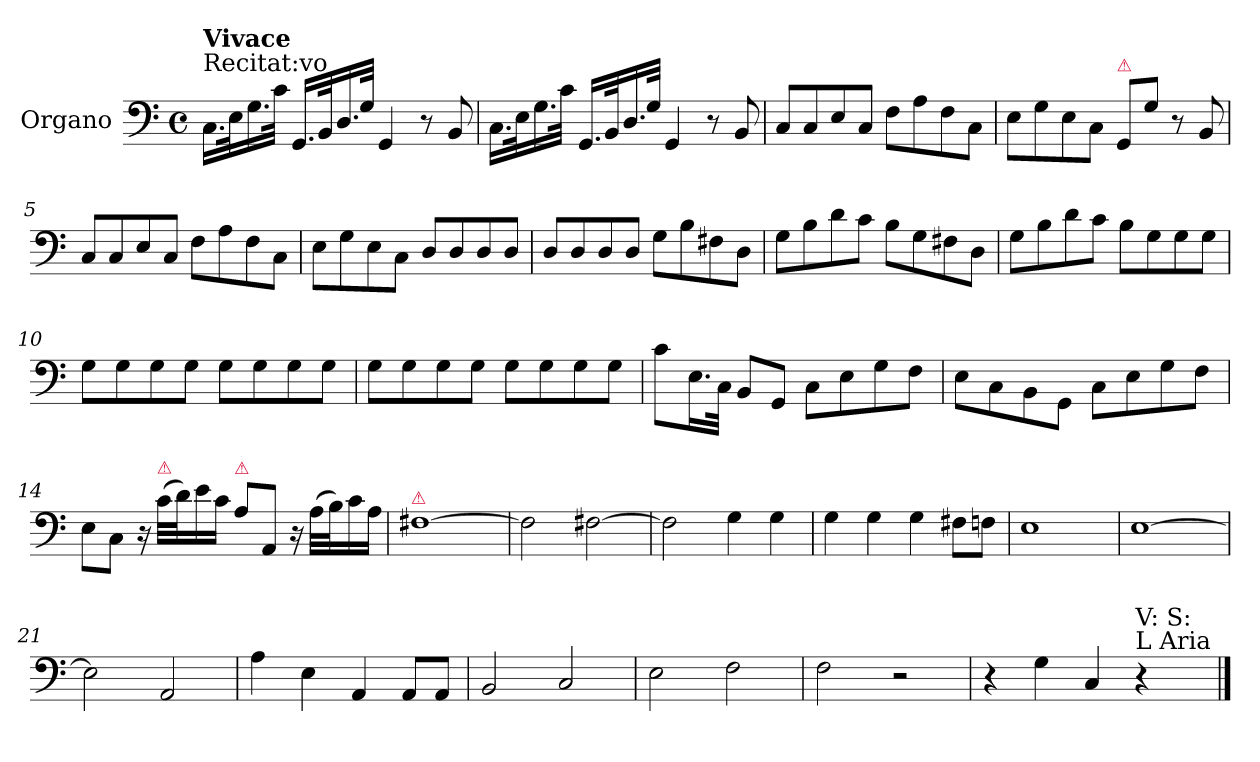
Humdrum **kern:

**kern	**dynam
*part1	*part1
*staff1	*staff1
*I"Organo	*
*clefF4	*
*k[]	*
*C:	*
*M4/4	*
*met(c)	*
=1	=1
!LO:TX:a:t=Recitat&colon;vo	!
!LO:TX:a:B:t=Vivace	!
16.C\LL	.
32E\K	.
16.G\	.
32c\JJk	.
16.GG/LL	.
32BB/K	.
16.D/	.
32G/JJk	.
4GG/	.
8r	.
8BB/	.
=2	=2
16.C\LL	.
32E\K	.
16.G\	.
32c\JJk	.
16.GG/LL	.
32BB/K	.
16.D/	.
32G/JJk	.
4GG/	.
8r	.
8BB/	.
=3	=3
8C/L	.
8C/	.
8E/	.
8C/J	.
8F\L	.
8A\	.
8F\	.
8C\J	.
=4	=4
8E\L	.
8G\	.
8E\	.
8C\J	.
!LO:TX:a:color=crimson:t=⚠	!
8GG/L	.
8G\J	.
8r	.
8BB/	.
=5	=5
8C/L	.
8C/	.
8E/	.
8C/J	.
8F\L	.
8A\	.
8F\	.
8C\J	.
=6	=6
8E\L	.
8G\	.
8E\	.
8C\J	.
!	!LO:DY:b
8D/L	pia&colon;
8D/	.
8D/	.
8D/J	.
=7	=7
8D/L	.
8D/	.
8D/	.
8D/J	.
!	!LO:DY:b
8G\L	for&colon;
8B\	.
8F#X\	.
8D\J	.
=8	=8
8G\L	.
8B\	.
8d\	.
8c\J	.
8B\L	.
8G\	.
8F#X\	.
8D\J	.
=9	=9
8G\L	.
8B\	.
8d\	.
8c\J	.
!	!LO:DY:b
8B\L	pia&colon;
8G\	.
8G\	.
8G\J	.
=10	=10
8G\L	.
8G\	.
8G\	.
8G\J	.
8G\L	.
8G\	.
8G\	.
8G\J	.
=11	=11
8G\L	.
8G\	.
8G\	.
8G\J	.
8G\L	.
8G\	.
8G\	.
8G\J	.
=12	=12
8c\L	.
16.E\L	.
32C\JJk	.
8BB/L	.
8GG/J	.
8C\L	.
8E\	.
8G\	.
8F\J	.
=13	=13
8E\L	.
8C\	.
8BB\	.
8GG\J	.
8C\L	.
8E\	.
8G\	.
8F\J	.
=14	=14
8E\L	.
8C\J	.
16r	.
!LO:TX:a:color=crimson:t=⚠	!
(32c\LLL	.
32d\J)	.
16e\	.
16c\JJ	.
!LO:TX:a:color=crimson:t=⚠	!
8A\L	.
8AA/J	.
16r	.
(32A\LLL	.
32B\J)	.
16c\	.
16A\JJ	.
=15	=15
!LO:TX:a:color=crimson:t=⚠	!
[1F#X	.
=16	=16
2F#\]	.
[2F#X\	.
=17	=17
2F#\]	.
4G\	.
4G\	.
=18	=18
4G\	.
4G\	.
4G\	.
8F#X\L	.
8Fn\J	.
=19	=19
1E	.
=20	=20
[1E	.
=21	=21
2E\]	.
2AA/	.
=22	=22
4A\	.
4E\	.
4AA/	.
8AA/L	.
8AA/J	.
=23	=23
2BB/	.
2C/	.
=24	=24
2E\	.
2F\	.
=25	=25
2F\	.
2r	.
=26	=26
4r	.
4G\	.
4C/	.
!LO:TX:a:t=V&colon; S&colon;\nL Aria	!
4r	.
==	==
*-	*-
